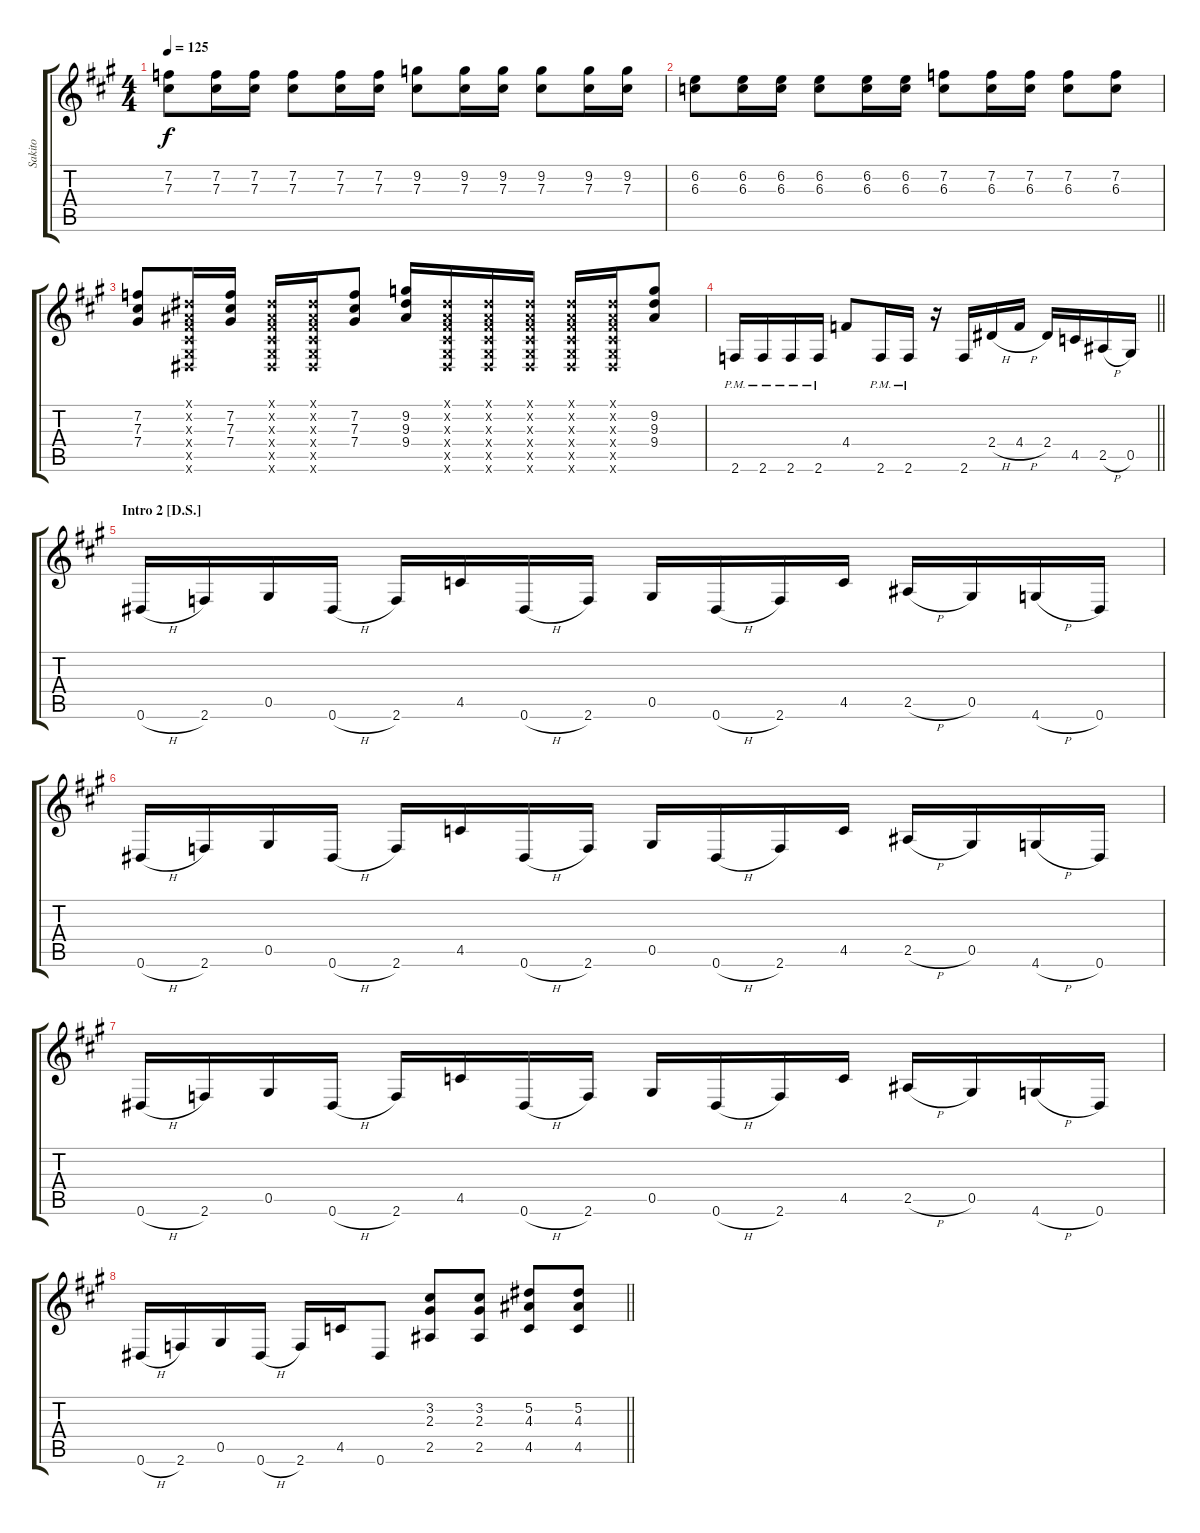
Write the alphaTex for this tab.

\track ("Sakito" "Sakito") {instrument distortionguitar}
\staff {score tabs}
\tuning (Eb4 Bb3 Gb3 Db3 Ab2 Eb2) {hide}
\ts (4 4)
\tempo 125
\clef g2
\ks a
(7.2 7.3).8{dy f} (7.2 7.3).16 (7.2 7.3).16 (7.2 7.3).8 (7.2 7.3).16 (7.2 7.3).16 (9.2 7.3).8 (9.2 7.3).16 (9.2 7.3).16 (9.2 7.3).8 (9.2 7.3).16 (9.2 7.3).16 |
(6.2 6.3).8 (6.2 6.3).16 (6.2 6.3).16 (6.2 6.3).8 (6.2 6.3).16 (6.2 6.3).16 (7.2 6.3).8 (7.2 6.3).16 (7.2 6.3).16 (7.2 6.3).8 (7.2 6.3).8 |
(7.2 7.3 7.4).8 (0.1{x} 0.2{x} 0.3{x} 0.4{x} 0.5{x} 0.6{x}).16 (7.2 7.3 7.4).16 (0.1{x} 0.2{x} 0.3{x} 0.4{x} 0.5{x} 0.6{x}).16 (0.1{x} 0.2{x} 0.3{x} 0.4{x} 0.5{x} 0.6{x}).16 (7.2 7.3 7.4).8 (9.2 9.3 9.4).16 (0.1{x} 0.2{x} 0.3{x} 0.4{x} 0.5{x} 0.6{x}).16 (0.1{x} 0.2{x} 0.3{x} 0.4{x} 0.5{x} 0.6{x}).16 (0.1{x} 0.2{x} 0.3{x} 0.4{x} 0.5{x} 0.6{x}).16 (0.1{x} 0.2{x} 0.3{x} 0.4{x} 0.5{x} 0.6{x}).16 (0.1{x} 0.2{x} 0.3{x} 0.4{x} 0.5{x} 0.6{x}).16 (9.2 9.3 9.4).8 |
\barLineRight lightlight
2.6{pm}.16 2.6{pm}.16 2.6{pm}.16 2.6{pm}.16 4.4.8 2.6{pm}.16 2.6{pm}.16 r.16 2.6.16 2.4{h}.16 4.4{h}.16 2.4.16 4.5.16 2.5{h}.16 0.5.16 |
\section ("" "Intro 2 [D.S.]")
0.6{h}.16 2.6.16 0.5.16 0.6{h}.16 2.6.16 4.5.16 0.6{h}.16 2.6.16 0.5.16 0.6{h}.16 2.6.16 4.5.16 2.5{h}.16 0.5.16 4.6{h}.16 0.6.16 |
0.6{h}.16 2.6.16 0.5.16 0.6{h}.16 2.6.16 4.5.16 0.6{h}.16 2.6.16 0.5.16 0.6{h}.16 2.6.16 4.5.16 2.5{h}.16 0.5.16 4.6{h}.16 0.6.16 |
0.6{h}.16 2.6.16 0.5.16 0.6{h}.16 2.6.16 4.5.16 0.6{h}.16 2.6.16 0.5.16 0.6{h}.16 2.6.16 4.5.16 2.5{h}.16 0.5.16 4.6{h}.16 0.6.16 |
\barLineRight lightlight
0.6{h}.16 2.6.16 0.5.16 0.6{h}.16 2.6.16 4.5.16 0.6.8 (3.2 2.3 2.5).8 (3.2 2.3 2.5).8 (5.2 4.3 4.5).8 (5.2 4.3 4.5).8
